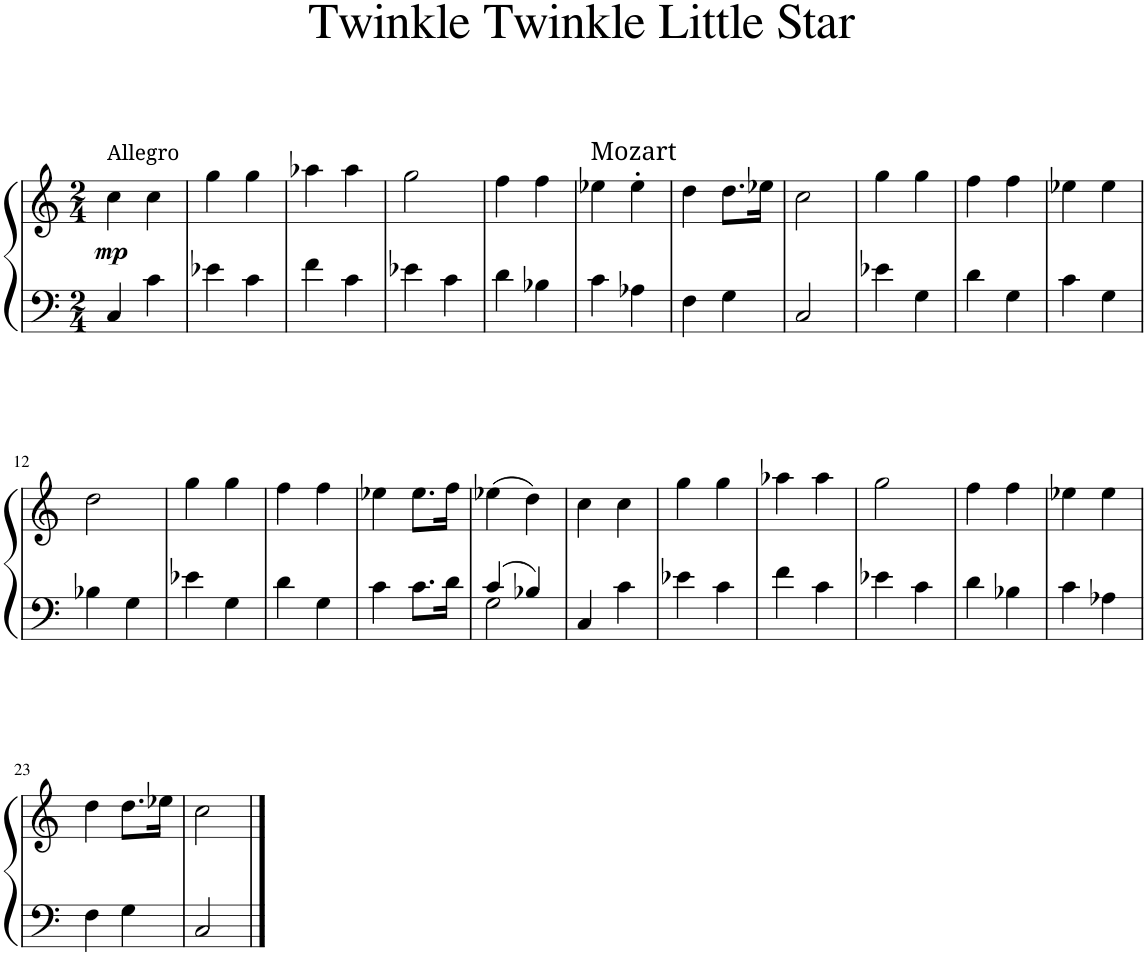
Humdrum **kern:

**kern	**kern	**dynam
*part1	*part1	*part1
*staff2	*staff1	*staff1/2
*I"Piano	*	*
*I'Pno.	*	*
*clefF4	*clefG2	*
*k[]	*k[]	*
*M2/4	*M2/4	*
=1	=1	=1
!	!LO:TX:a:t=Allegro	!
!	!	!LO:DY:b
4C/	4cc\	mp
4c\	4cc\	.
=2	=2	=2
4e-X\	4gg\	.
4c\	4gg\	.
=3	=3	=3
4f\	4aa-X\	.
4c\	4aa-\	.
=4	=4	=4
4e-X\	2gg\	.
4c\	.	.
=5	=5	=5
4d\	4ff\	.
4B-X\	4ff\	.
=6	=6	=6
!	!LO:TX:a:t=Mozart	!
4c\	4ee-X\	.
4A-X\	4ee-'\	.
=7	=7	=7
4F\	4dd\	.
4G\	8.dd\L	.
.	16ee-X\Jk	.
=8	=8	=8
2C/	2cc\	.
=9	=9	=9
4e-X\	4gg\	.
4G\	4gg\	.
=10	=10	=10
4d\	4ff\	.
4G\	4ff\	.
=11	=11	=11
4c\	4ee-X\	.
4G\	4ee-\	.
!!LO:LB:g=z
=12	=12	=12
4B-X\	2dd\	.
4G\	.	.
=13	=13	=13
4e-X\	4gg\	.
4G\	4gg\	.
=14	=14	=14
4d\	4ff\	.
4G\	4ff\	.
=15	=15	=15
4c\	4ee-X\	.
8.c\L	8.ee-\L	.
16d\Jk	16ff\Jk	.
=16	=16	=16
*^	*	*
4c/	2G\	(>4ee-X\	.
4B-X/	.	4dd\)	.
*v	*v	*	*
=17	=17	=17
4C/	4cc\	.
4c\	4cc\	.
=18	=18	=18
4e-X\	4gg\	.
4c\	4gg\	.
=19	=19	=19
4f\	4aa-X\	.
4c\	4aa-\	.
=20	=20	=20
4e-X\	2gg\	.
4c\	.	.
=21	=21	=21
4d\	4ff\	.
4B-X\	4ff\	.
=22	=22	=22
4c\	4ee-X\	.
4A-X\	4ee-\	.
!!LO:LB:g=z
=23	=23	=23
4F\	4dd\	.
4G\	8.dd\L	.
.	16ee-X\Jk	.
=24	=24	=24
2C/	2cc\	.
==	==	==
*-	*-	*-
